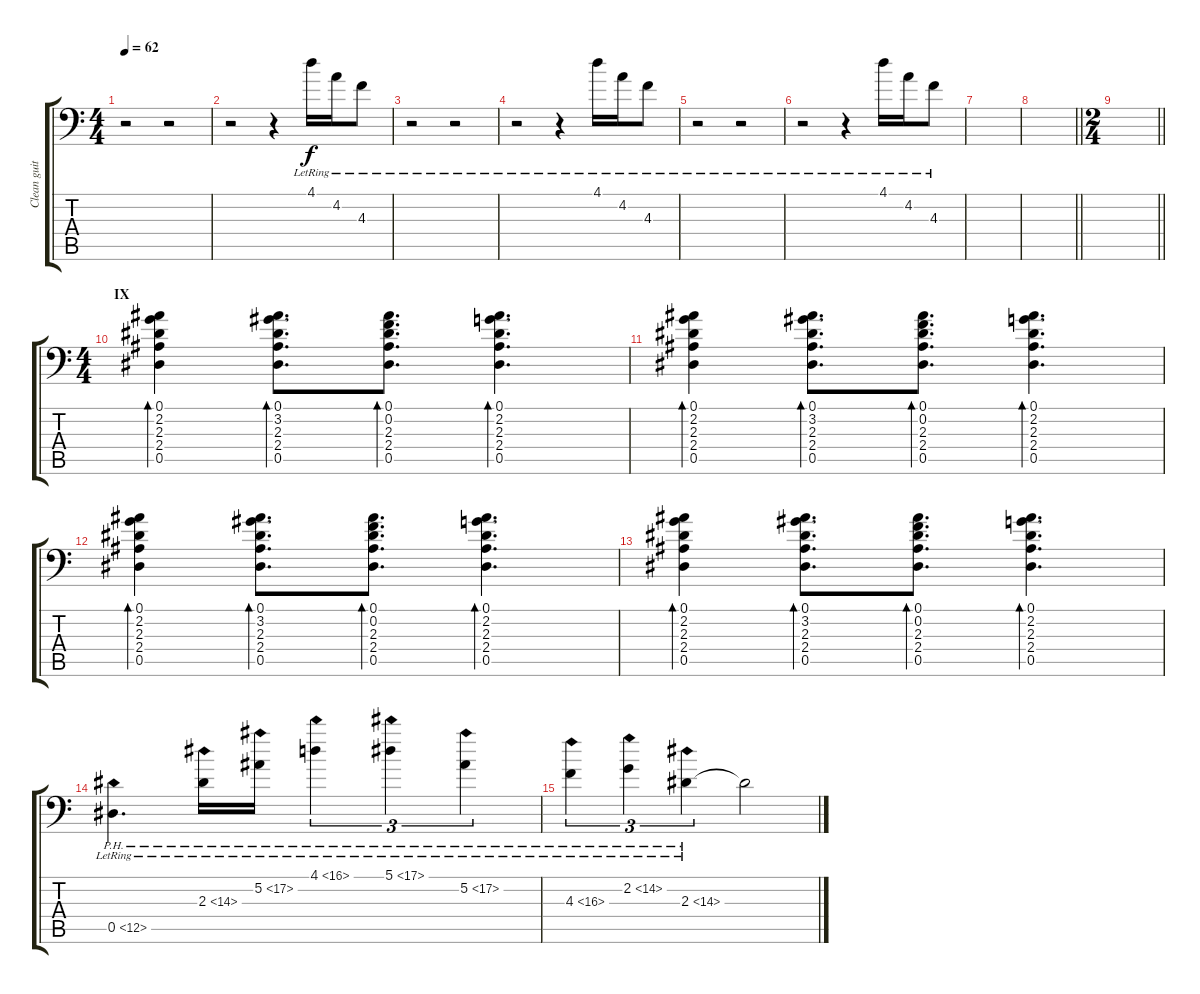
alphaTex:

\track ("Clean guitar" "Clean guit") {instrument electricguitarclean}
\staff {score tabs}
\tuning (Bb3 F3 Db3 Ab2 Eb2 Bb1) {hide}
\ts (4 4)
\tempo 62
\clef f4
\ks c
r.2{dy f} r.2 |
r.2 r.4 4.1{lr}.16 4.2{lr}.16 4.3{lr}.8 |
r.2 r.2 |
r.2 r.4 4.1{lr}.16 4.2{lr}.16 4.3{lr}.8 |
r.2 r.2 |
r.2 r.4 4.1{lr}.16 4.2{lr}.16 4.3{lr}.8 |
|
\barLineRight lightlight
|
\ts (2 4)
\barLineRight lightlight
|
\ts (4 4)
\section ("" "IX")
(0.1 2.2 2.3 2.4 0.5).4{bd 60} (0.1 3.2 2.3 2.4 0.5).8{d bd 60} (0.1 0.2 2.3 2.4 0.5).8{d bd 60} (0.1 2.2 2.3 2.4 0.5).4{d bd 60} |
(0.1 2.2 2.3 2.4 0.5).4{bd 60} (0.1 3.2 2.3 2.4 0.5).8{d bd 60} (0.1 0.2 2.3 2.4 0.5).8{d bd 60} (0.1 2.2 2.3 2.4 0.5).4{d bd 60} |
(0.1 2.2 2.3 2.4 0.5).4{bd 60} (0.1 3.2 2.3 2.4 0.5).8{d bd 60} (0.1 0.2 2.3 2.4 0.5).8{d bd 60} (0.1 2.2 2.3 2.4 0.5).4{d bd 60} |
(0.1 2.2 2.3 2.4 0.5).4{bd 60} (0.1 3.2 2.3 2.4 0.5).8{d bd 60} (0.1 0.2 2.3 2.4 0.5).8{d bd 60} (0.1 2.2 2.3 2.4 0.5).4{d bd 60} |
0.5{ph 12 lr}.4{d} 2.3{ph 12 lr}.16 5.2{ph 12 lr}.16 4.1{ph 12 lr}.4{tu (3 2)} 5.1{ph 12 lr}.4{tu (3 2)} 5.2{ph 12 lr}.4{tu (3 2)} |
4.3{ph 12 lr}.4{tu (3 2)} 2.2{ph 12 lr}.4{tu (3 2)} 2.3{ph 12 lr}.4{tu (3 2)} 2.3{t}.2
